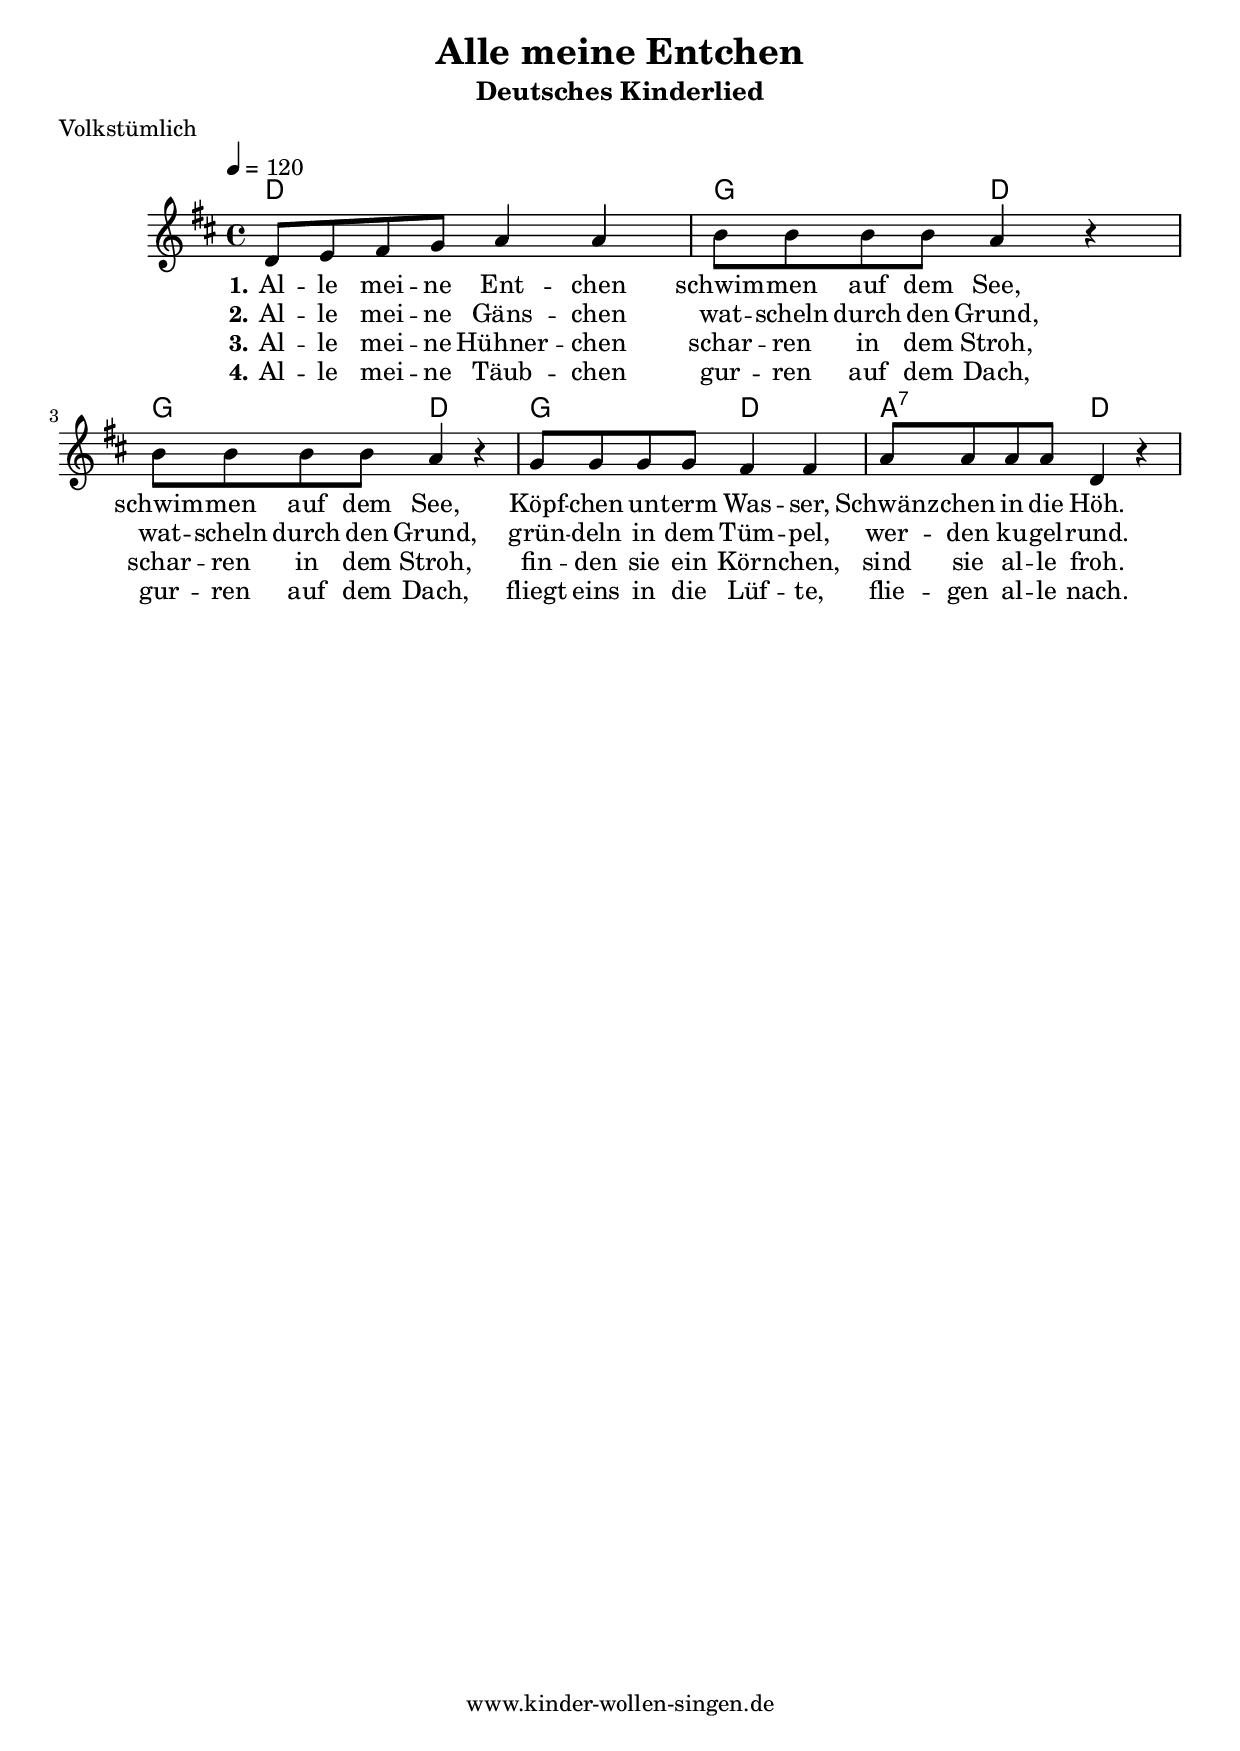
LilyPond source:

\version "2.12.3"

\include "deutsch.ly"

\header {
  title = "Alle meine Entchen"
  subtitle = "Deutsches Kinderlied"
  meter = "Volkstümlich"
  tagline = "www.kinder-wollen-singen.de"
}

\paper {
  #(set-paper-size "a4")
}

global = {
  \tempo 4=120
  \key d \major
  \time 4/4
}

chordNames = \chordmode {
  \global
  d1 g2 d2 g2 d2 g d a:7 d
  
}

melody = \relative c' {
  \global
  d8 e fis g a4 a h8 h h h a4 r4 h8 h h h a4 r4 g8 g g g fis4 fis a8 a a a d,4 r4
  
}

verseOne = \lyricmode {
  \set stanza = "1."
  Al -- le mei -- ne Ent -- chen schwim -- men auf dem See, schwim -- men auf dem See, Köpf -- chen un -- term Was -- ser, Schwänz -- chen in die Höh.
  
}

verseTwo = \lyricmode {
  \set stanza = "2."
  Al -- le mei -- ne Gäns -- chen wat -- scheln durch den Grund, wat -- scheln durch den Grund, grün -- deln in dem Tüm -- pel, wer -- den ku -- gel -- rund.
  
}

verseThree = \lyricmode {
  \set stanza = "3."
  Al -- le mei -- ne Hühner -- chen schar -- ren in dem Stroh, schar -- ren in dem Stroh, fin -- den sie ein Körn -- chen, sind sie al -- le froh.
  
}

verseFour = \lyricmode {
  \set stanza = "4."
  Al -- le mei -- ne Täub -- chen gur -- ren auf dem Dach, gur -- ren auf dem Dach, fliegt eins in die Lüf -- te, flie -- gen al -- le nach.
  
}

\score {
  <<
    \new ChordNames \chordNames
    \new Staff \with {
      % \consists "Ambitus_engraver"
    } { \melody }
    \addlyrics { \verseOne }
    \addlyrics { \verseTwo }
    \addlyrics { \verseThree }
    \addlyrics { \verseFour }
  >>
  \layout { }
  \midi { }
}
